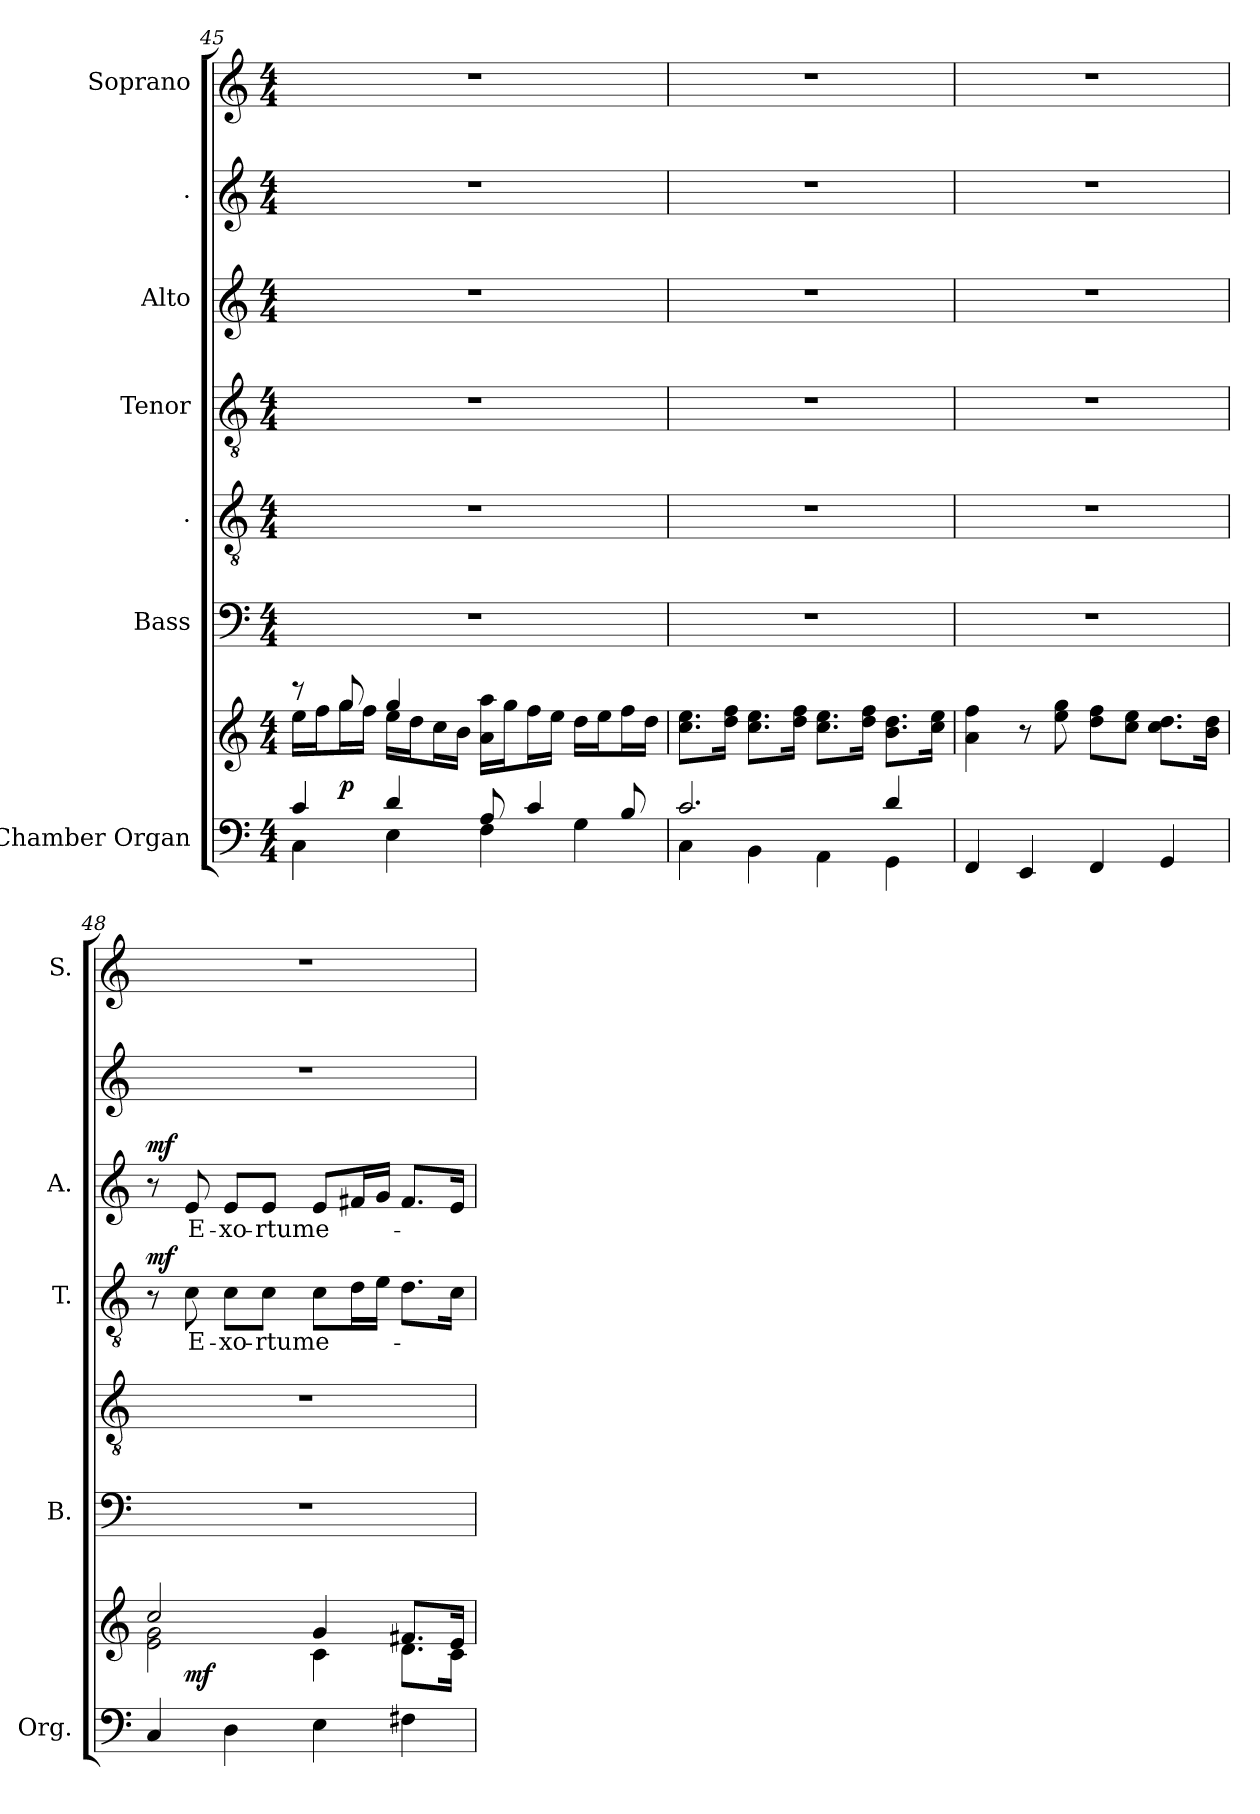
**kern	**kern	**dynam	**kern	**kern	**kern	**text	**dynam	**kern	**text	**dynam	**kern	**kern
*part7	*part7	*part7	*part6	*part5	*part4	*part4	*part4	*part3	*part3	*part3	*part2	*part1
*staff8	*staff7	*staff7/8	*staff6	*staff5	*staff4	*staff4	*staff4	*staff3	*staff3	*staff3	*staff2	*staff1
*I"Chamber  Organ	*	*	*I"Bass	*I".	*I"Tenor	*	*	*I"Alto	*	*	*I".	*I"Soprano
*I'Org.	*	*	*I'B.	*	*I'T.	*	*	*I'A.	*	*	*	*I'S.
!!LO:LB:g=z
*clefF4	*clefG2	*	*clefF4	*clefGv2	*clefGv2	*	*	*clefG2	*	*	*clefG2	*clefG2
*	*	*	*	*ITrd7c12	*ITrd7c12	*	*	*	*	*	*	*
*k[]	*k[]	*	*k[]	*k[]	*k[]	*	*	*k[]	*	*	*k[]	*k[]
*C:	*C:	*	*C:	*C:	*C:	*	*	*C:	*	*	*C:	*C:
*M4/4	*M4/4	*	*M4/4	*M4/4	*M4/4	*	*	*M4/4	*	*	*M4/4	*M4/4
=45	=45	=45	=45	=45	=45	=45	=45	=45	=45	=45	=45	=45
*^	*^	*	*	*	*	*	*	*	*	*	*	*
4ci/	4Ci\	8r	16eei\LL	.	1r	1r	1r	.	.	1r	.	.	1r	1r
.	.	.	16ffi\J	.	.	.	.	.	.	.	.	.	.	.
.	.	8ggi/	16ggi\L	p	.	.	.	.	.	.	.	.	.	.
.	.	.	16ffi\JJ	.	.	.	.	.	.	.	.	.	.	.
4di/	4Ei\	4ggi/	16eei\LL	.	.	.	.	.	.	.	.	.	.	.
.	.	.	16ddi\J	.	.	.	.	.	.	.	.	.	.	.
.	.	.	16cci\L	.	.	.	.	.	.	.	.	.	.	.
.	.	.	16bi\JJ	.	.	.	.	.	.	.	.	.	.	.
8Ai/	4Fi\	16ai\ 16aai\LL	2ryy	.	.	.	.	.	.	.	.	.	.	.
.	.	16ggi\J	.	.	.	.	.	.	.	.	.	.	.	.
4ci/	.	16ffi\L	.	.	.	.	.	.	.	.	.	.	.	.
.	.	16eei\JJ	.	.	.	.	.	.	.	.	.	.	.	.
.	4Gi\	16ddi\LL	.	.	.	.	.	.	.	.	.	.	.	.
.	.	16eei\J	.	.	.	.	.	.	.	.	.	.	.	.
8Bi/	.	16ffi\L	.	.	.	.	.	.	.	.	.	.	.	.
.	.	16ddi\JJ	.	.	.	.	.	.	.	.	.	.	.	.
*	*	*v	*v	*	*	*	*	*	*	*	*	*	*	*
=46	=46	=46	=46	=46	=46	=46	=46	=46	=46	=46	=46	=46	=46
2.ci/	4Ci\	8.cci\ 8.eei\L	.	1r	1r	1r	.	.	1r	.	.	1r	1r
.	.	16ddi\ 16ffi\Jk	.	.	.	.	.	.	.	.	.	.	.
.	4BBi\	8.cci\ 8.eei\L	.	.	.	.	.	.	.	.	.	.	.
.	.	16ddi\ 16ffi\Jk	.	.	.	.	.	.	.	.	.	.	.
.	4AAi\	8.cci\ 8.eei\L	.	.	.	.	.	.	.	.	.	.	.
.	.	16ddi\ 16ffi\Jk	.	.	.	.	.	.	.	.	.	.	.
4di/	4GGi\	8.bi\ 8.ddi\L	.	.	.	.	.	.	.	.	.	.	.
.	.	16cci\ 16eei\Jk	.	.	.	.	.	.	.	.	.	.	.
*v	*v	*	*	*	*	*	*	*	*	*	*	*	*
=47	=47	=47	=47	=47	=47	=47	=47	=47	=47	=47	=47	=47
4FFi/	4ai\ 4ffi	.	1r	1r	1r	.	.	1r	.	.	1r	1r
4EEi/	8r	.	.	.	.	.	.	.	.	.	.	.
.	8eei\ 8ggi	.	.	.	.	.	.	.	.	.	.	.
4FFi/	8ddi\ 8ffi\L	.	.	.	.	.	.	.	.	.	.	.
.	8cci\ 8eei\J	.	.	.	.	.	.	.	.	.	.	.
4GGi/	8.cci\ 8.ddi\L	.	.	.	.	.	.	.	.	.	.	.
.	16bi\ 16ddi\Jk	.	.	.	.	.	.	.	.	.	.	.
=48	=48	=48	=48	=48	=48	=48	=48	=48	=48	=48	=48	=48
*	*^	*	*	*	*	*	*	*	*	*	*	*
*	*	*^	*	*	*	*	*	*	*	*	*	*	*
4Ci/	2cci/	2ei\ 2gi	8ryy	.	1r	1r	8r	.	mf	8r	.	mf	1r	1r
!	!	!	!	!	!	!	!	!LO:LY:b:color=#000000	!	!	!	!	!	!
!	!	!	!	!	!	!	!	!	!	!	!LO:LY:b:color=#000000	!	!	!
.	.	.	2..ryy	mf	.	.	8Ci\	E-	.	8ei/	E-	.	.	.
!	!	!	!	!	!	!	!	!LO:LY:b:color=#000000	!	!	!	!	!	!
!	!	!	!	!	!	!	!	!	!	!	!LO:LY:b:color=#000000	!	!	!
4Di\	.	.	.	.	.	.	8Ci\L	-xo-	.	8ei/L	-xo-	.	.	.
!	!	!	!	!	!	!	!	!LO:LY:b:color=#000000	!	!	!	!	!	!
!	!	!	!	!	!	!	!	!	!	!	!LO:LY:b:color=#000000	!	!	!
.	.	.	.	.	.	.	8Ci\J	-rtum	.	8ei/J	-rtum	.	.	.
!	!	!	!	!	!	!	!	!LO:LY:b:color=#000000	!	!	!	!	!	!
!	!	!	!	!	!	!	!	!	!	!	!LO:LY:b:color=#000000	!	!	!
4Ei\	4gi/	4ci\	.	.	.	.	8Ci\L	e-	.	8ei/L	e-	.	.	.
.	.	.	.	.	.	.	16Di\L	.	.	16f#Xi/L	.	.	.	.
.	.	.	.	.	.	.	16Ei\JJ	.	.	16gi/JJ	.	.	.	.
4F#Xi\	8.f#Xi/L	8.di\L	.	.	.	.	8.Di\L	.	.	8.f#i/L	.	.	.	.
.	16ei/Jk	16ci\Jk	.	.	.	.	16Ci\Jk	.	.	16ei/Jk	.	.	.	.
*	*v	*v	*v	*	*	*	*	*	*	*	*	*	*	*
=	=	=	=	=	=	=	=	=	=	=	=	=
*-	*-	*-	*-	*-	*-	*-	*-	*-	*-	*-	*-	*-
